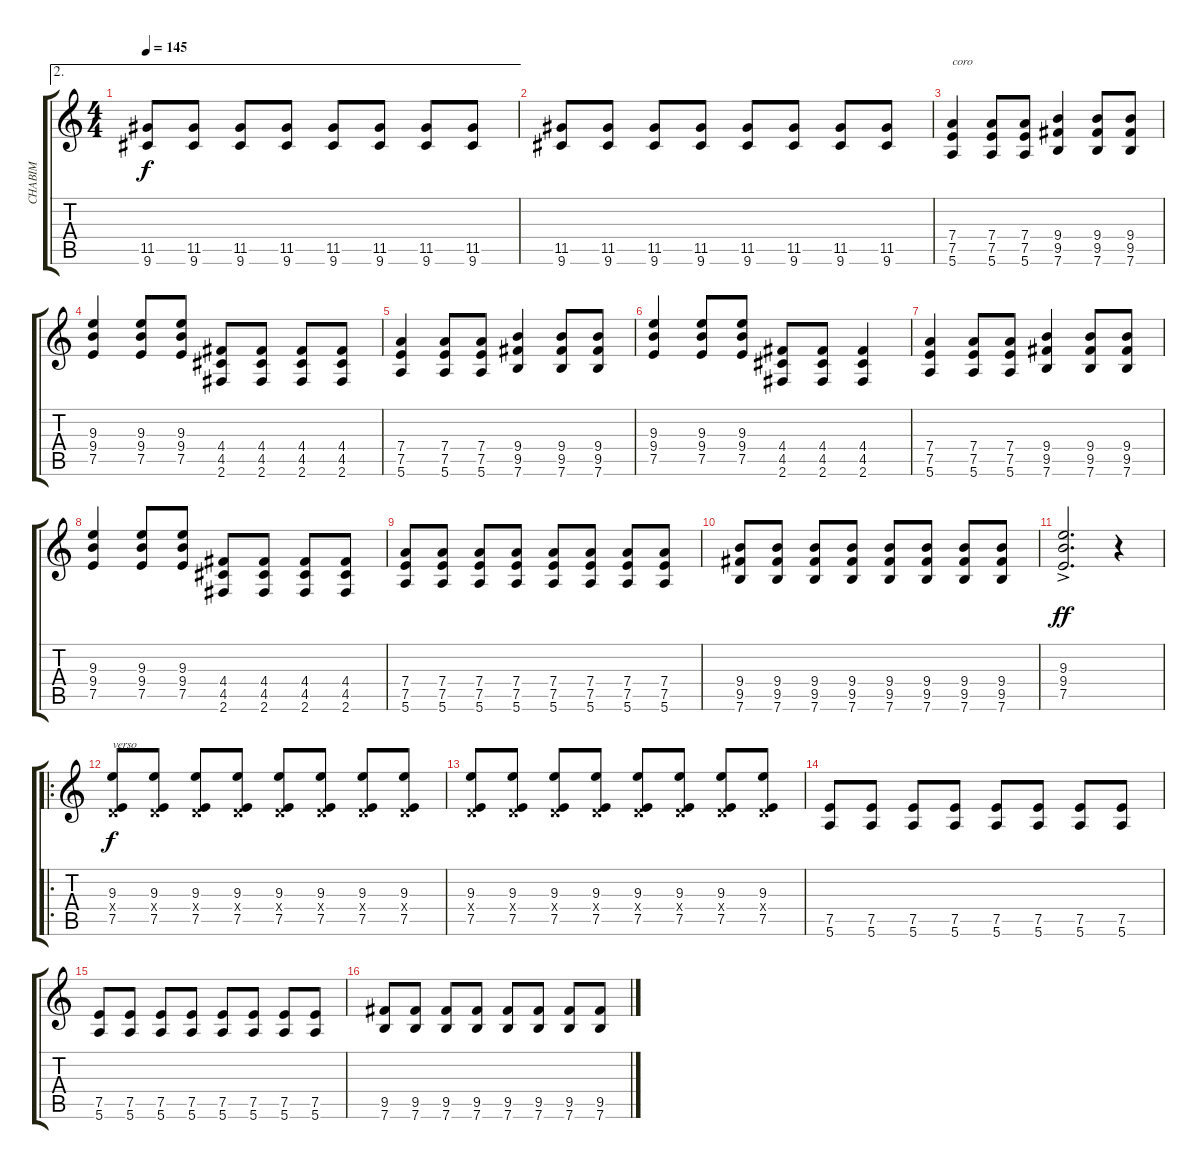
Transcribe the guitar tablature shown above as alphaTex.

\track ("CHABIM" "CHABIM") {instrument overdrivenguitar}
\staff {score tabs}
\tuning (E4 B3 G3 D3 A2 E2) {hide}
\ae 2
\ts (4 4)
\tempo 145
\clef g2
\ks c
(11.5 9.6).8{dy f} (11.5 9.6).8 (11.5 9.6).8 (11.5 9.6).8 (11.5 9.6).8 (11.5 9.6).8 (11.5 9.6).8 (11.5 9.6).8 |
(11.5 9.6).8 (11.5 9.6).8 (11.5 9.6).8 (11.5 9.6).8 (11.5 9.6).8 (11.5 9.6).8 (11.5 9.6).8 (11.5 9.6).8 |
(7.4 7.5 5.6).4{txt "coro"} (7.4 7.5 5.6).8 (7.4 7.5 5.6).8 (9.4 9.5 7.6).4 (9.4 9.5 7.6).8 (9.4 9.5 7.6).8 |
(9.3 9.4 7.5).4 (9.3 9.4 7.5).8 (9.3 9.4 7.5).8 (4.4 4.5 2.6).8 (4.4 4.5 2.6).8 (4.4 4.5 2.6).8 (4.4 4.5 2.6).8 |
(7.4 7.5 5.6).4 (7.4 7.5 5.6).8 (7.4 7.5 5.6).8 (9.4 9.5 7.6).4 (9.4 9.5 7.6).8 (9.4 9.5 7.6).8 |
(9.3 9.4 7.5).4 (9.3 9.4 7.5).8 (9.3 9.4 7.5).8 (4.4 4.5 2.6).8 (4.4 4.5 2.6).8 (4.4 4.5 2.6).4 |
(7.4 7.5 5.6).4 (7.4 7.5 5.6).8 (7.4 7.5 5.6).8 (9.4 9.5 7.6).4 (9.4 9.5 7.6).8 (9.4 9.5 7.6).8 |
(9.3 9.4 7.5).4 (9.3 9.4 7.5).8 (9.3 9.4 7.5).8 (4.4 4.5 2.6).8 (4.4 4.5 2.6).8 (4.4 4.5 2.6).8 (4.4 4.5 2.6).8 |
(7.4 7.5 5.6).8 (7.4 7.5 5.6).8 (7.4 7.5 5.6).8 (7.4 7.5 5.6).8 (7.4 7.5 5.6).8 (7.4 7.5 5.6).8 (7.4 7.5 5.6).8 (7.4 7.5 5.6).8 |
(9.4 9.5 7.6).8 (9.4 9.5 7.6).8 (9.4 9.5 7.6).8 (9.4 9.5 7.6).8 (9.4 9.5 7.6).8 (9.4 9.5 7.6).8 (9.4 9.5 7.6).8 (9.4 9.5 7.6).8 |
(9.3{ac} 9.4 7.5).2{d dy ff} r.4 |
\ro
(9.3 0.4{x} 7.5).8{txt "verso" dy f} (9.3 0.4{x} 7.5).8 (9.3 0.4{x} 7.5).8 (9.3 0.4{x} 7.5).8 (9.3 0.4{x} 7.5).8 (9.3 0.4{x} 7.5).8 (9.3 0.4{x} 7.5).8 (9.3 0.4{x} 7.5).8 |
(9.3 0.4{x} 7.5).8 (9.3 0.4{x} 7.5).8 (9.3 0.4{x} 7.5).8 (9.3 0.4{x} 7.5).8 (9.3 0.4{x} 7.5).8 (9.3 0.4{x} 7.5).8 (9.3 0.4{x} 7.5).8 (9.3 0.4{x} 7.5).8 |
(7.5 5.6).8 (7.5 5.6).8 (7.5 5.6).8 (7.5 5.6).8 (7.5 5.6).8 (7.5 5.6).8 (7.5 5.6).8 (7.5 5.6).8 |
(7.5 5.6).8 (7.5 5.6).8 (7.5 5.6).8 (7.5 5.6).8 (7.5 5.6).8 (7.5 5.6).8 (7.5 5.6).8 (7.5 5.6).8 |
(9.5 7.6).8 (9.5 7.6).8 (9.5 7.6).8 (9.5 7.6).8 (9.5 7.6).8 (9.5 7.6).8 (9.5 7.6).8 (9.5 7.6).8
